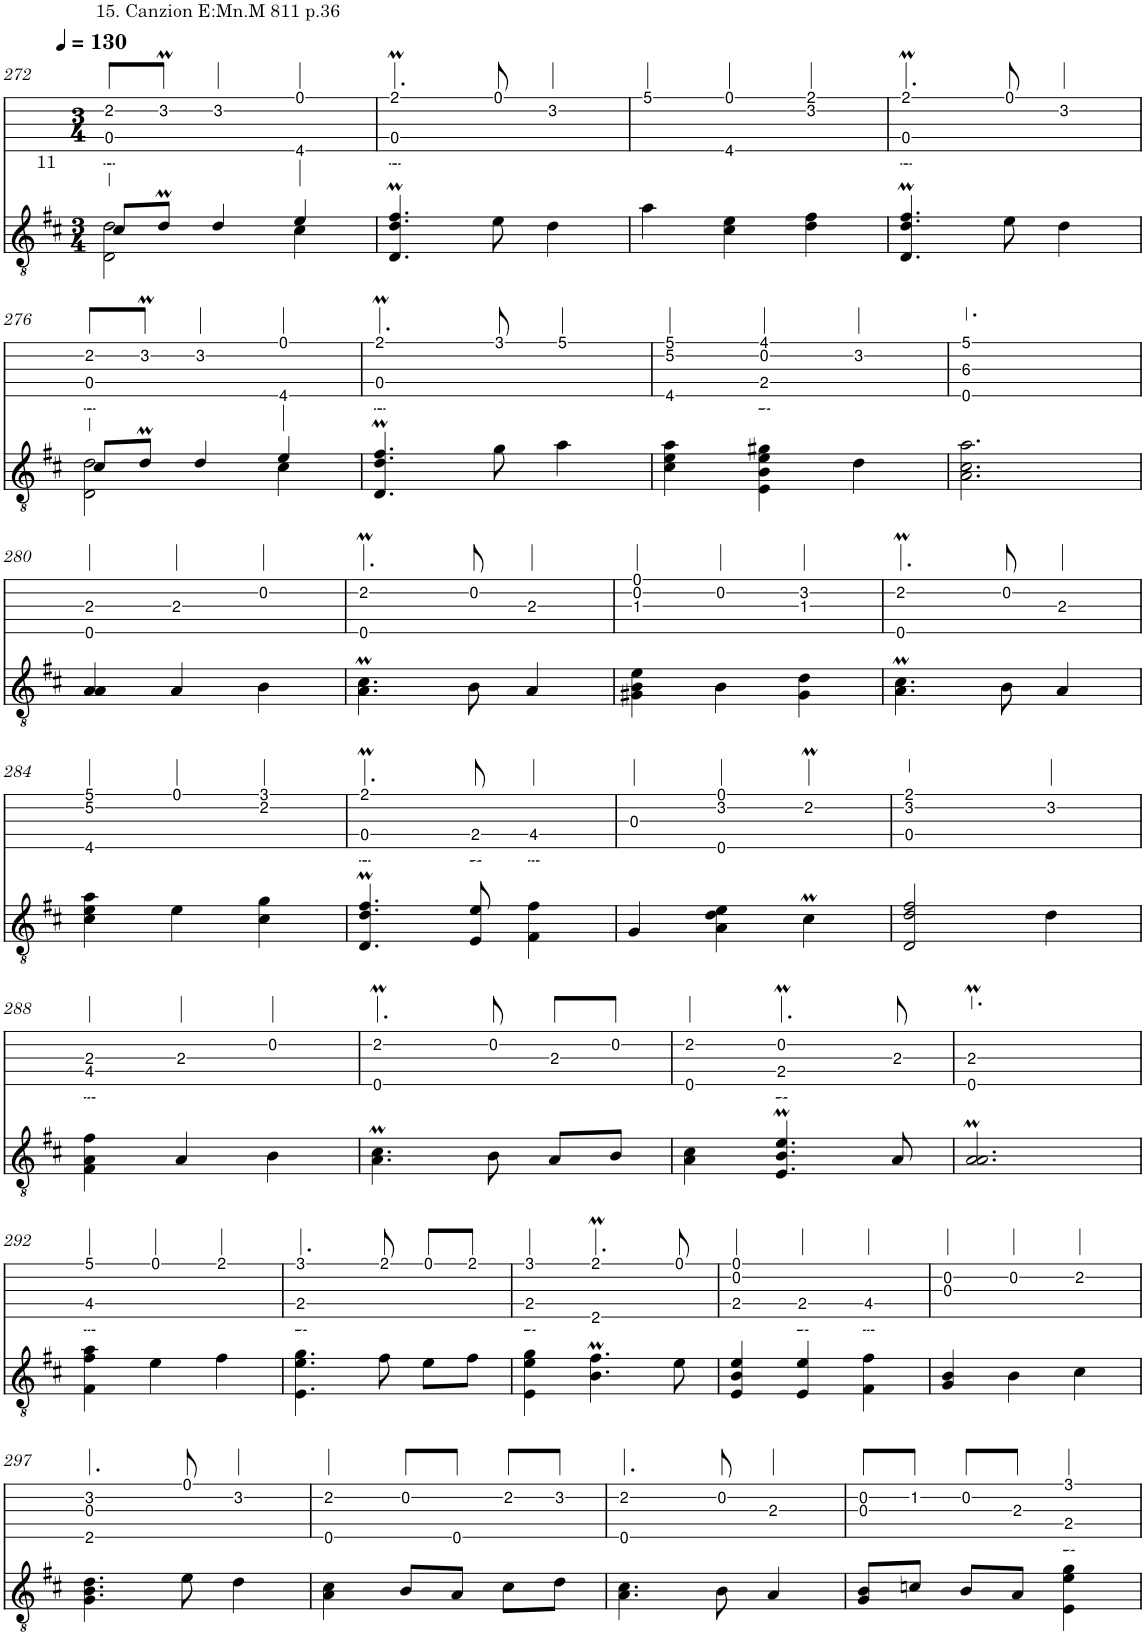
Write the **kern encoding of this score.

**kern	**kern
*part1	*part1
*staff2	*staff1
*I"Classical Guitar	*
*I'Guit.	*
!!LO:PB:g=z
*clefGv2	*
*k[f#c#]	*k[f#c#]
*M3/4	*M3/4
*MM130	*MM130
=272	=272
*^	*^
!	!	!LO:TX:a:t=15. Canzion E&colon;Mn.M 811 p.36	!
!LO:TX:a:t=11	!	!	!
8c#/L	2D\ 2d\	8c#/L	2di\ 2D\
8dM/J	.	8dM/J	.
4d/	.	4d/	.
4e/	4c#\	4e/	4c#\
*v	*v	*	*
*	*v	*v
=273	=273
4.D/M 4.d/M 4.f#/M	4.di/M 4.D/M 4.f#/M
8e\	8e/
4d\	4d/
=274	=274
4a\	4a/
4c#\ 4e\	4c#/ 4e/
4d\ 4f#\	4d/ 4f#/
=275	=275
4.D/M 4.d/M 4.f#/M	4.di/M 4.D/M 4.f#/M
8e\	8e/
4d\	4d/
!!LO:LB:g=z
=276	=276
*^	*^
8c#/L	2D\ 2d\	8c#/L	2di\ 2D\
8dM/J	.	8dM/J	.
4d/	.	4d/	.
4e/	4c#\	4e/	4c#\
*v	*v	*	*
*	*v	*v
=277	=277
4.D/M 4.d/M 4.f#/M	4.di/M 4.D/M 4.f#/M
8g\	8g/
4a\	4a/
=278	=278
4c#\ 4e\ 4a\	4c#/ 4e/ 4a/
4E\ 4B\ 4e\ 4g#X\	4ei/ 4E/ 4B/ 4g#X/
4d\	4d/
=279	=279
2.A\ 2.c#\ 2.a\	2.A/ 2.c#/ 2.a/
!!LO:LB:g=z
=280	=280
4A/ 4A/	4A/ 4A/
4A/	4A/
4B\	4B/
=281	=281
4.A\M 4.c#\M	4.A/M 4.c#/M
8B\	8B/
4A/	4A/
=282	=282
4G#X\ 4B\ 4e\	4G#X/ 4B/ 4e/
4B\	4B/
4G#\ 4d\	4G#/ 4d/
=283	=283
4.A\M 4.c#\M	4.A/M 4.c#/M
8B\	8B/
4A/	4A/
!!LO:LB:g=z
=284	=284
4c#\ 4e\ 4a\	4c#/ 4e/ 4a/
4e\	4e/
4c#\ 4g\	4c#/ 4g/
=285	=285
4.D/M 4.d/M 4.f#/M	4.di/M 4.D/M 4.f#/M
8E/ 8e/	8ei/ 8E/
4F#\ 4f#\	4f#i/ 4F#/
=286	=286
4G/	4G/
4A\ 4d\ 4e\	4A/ 4d/ 4e/
4c#m\	4c#m/
=287	=287
2D/ 2d/ 2f#/	2D/ 2d/ 2f#/
4d\	4d/
!!LO:LB:g=z
=288	=288
4F#\ 4A\ 4f#\	4f#i/ 4F#/ 4A/
4A/	4A/
4B\	4B/
=289	=289
4.A\M 4.c#\M	4.A/M 4.c#/M
8B\	8B/
8A/L	8A/L
8B/J	8B/J
=290	=290
4A\ 4c#\	4A/ 4c#/
4.E/M 4.B/M 4.e/M	4.ei/W 4.E/W 4.B/W
8A/	8A/
=291	=291
2.A/M 2.A/M	2.A/M 2.A/M
!!LO:LB:g=z
=292	=292
4F#\ 4f#\ 4a\	4f#i/ 4F#/ 4a/
4e\	4e/
4f#\	4f#/
=293	=293
4.E\ 4.e\ 4.g\	4.ei/ 4.E/ 4.g/
8f#\	8f#/
8e\L	8e/L
8f#\J	8f#/J
=294	=294
4E\ 4e\ 4g\	4ei/ 4E/ 4g/
4.B\M 4.f#\M	4.B/M 4.f#/M
8e\	8e/
=295	=295
4E/ 4B/ 4e/	4E/ 4B/ 4e/
4E/ 4e/	4ei/ 4E/
4F#\ 4f#\	4f#i/ 4F#/
=296	=296
4G/ 4B/	4G/ 4B/
4B\	4B/
4c#\	4c#/
!!LO:LB:g=z
=297	=297
4.G\ 4.B\ 4.d\	4.B/ 4.G/ 4.d/
8e\	8e/
4d\	4d/
=298	=298
4A\ 4c#\	4A/ 4c#/
8B/L	8B/L
8A/J	8A/J
8c#\L	8c#/L
8d\J	8d/J
=299	=299
4.A\ 4.c#\	4.A/ 4.c#/
8B\	8B/
4A/	4A/
=300	=300
8G/ 8B/L	8G/ 8B/L
8cn/J	8cn/J
8B/L	8B/L
8A/J	8A/J
4E\ 4e\ 4g\	4ei/ 4E/ 4g/
=	=
*-	*-
